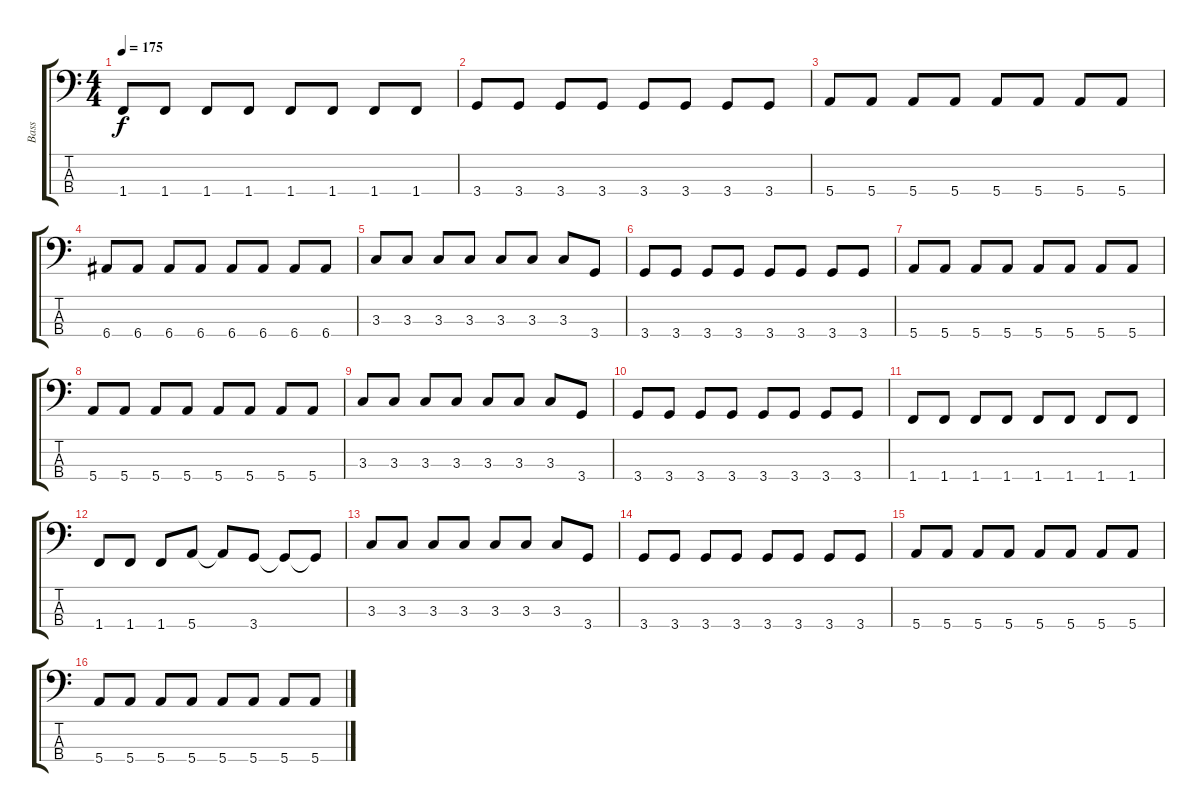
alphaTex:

\track ("Bass" "Bass") {instrument electricbassfinger}
\staff {score tabs}
\tuning (G2 D2 A1 E1) {hide}
\ts (4 4)
\tempo 175
\clef f4
\ks c
1.4.8{dy f} 1.4.8 1.4.8 1.4.8 1.4.8 1.4.8 1.4.8 1.4.8 |
3.4.8 3.4.8 3.4.8 3.4.8 3.4.8 3.4.8 3.4.8 3.4.8 |
5.4.8 5.4.8 5.4.8 5.4.8 5.4.8 5.4.8 5.4.8 5.4.8 |
6.4.8 6.4.8 6.4.8 6.4.8 6.4.8 6.4.8 6.4.8 6.4.8 |
3.3.8 3.3.8 3.3.8 3.3.8 3.3.8 3.3.8 3.3.8 3.4.8 |
3.4.8 3.4.8 3.4.8 3.4.8 3.4.8 3.4.8 3.4.8 3.4.8 |
5.4.8 5.4.8 5.4.8 5.4.8 5.4.8 5.4.8 5.4.8 5.4.8 |
5.4.8 5.4.8 5.4.8 5.4.8 5.4.8 5.4.8 5.4.8 5.4.8 |
3.3.8 3.3.8 3.3.8 3.3.8 3.3.8 3.3.8 3.3.8 3.4.8 |
3.4.8 3.4.8 3.4.8 3.4.8 3.4.8 3.4.8 3.4.8 3.4.8 |
1.4.8 1.4.8 1.4.8 1.4.8 1.4.8 1.4.8 1.4.8 1.4.8 |
1.4.8 1.4.8 1.4.8 5.4.8 5.4{t}.8 3.4.8 3.4{t}.8 3.4{t}.8 |
3.3.8 3.3.8 3.3.8 3.3.8 3.3.8 3.3.8 3.3.8 3.4.8 |
3.4.8 3.4.8 3.4.8 3.4.8 3.4.8 3.4.8 3.4.8 3.4.8 |
5.4.8 5.4.8 5.4.8 5.4.8 5.4.8 5.4.8 5.4.8 5.4.8 |
5.4.8 5.4.8 5.4.8 5.4.8 5.4.8 5.4.8 5.4.8 5.4.8
